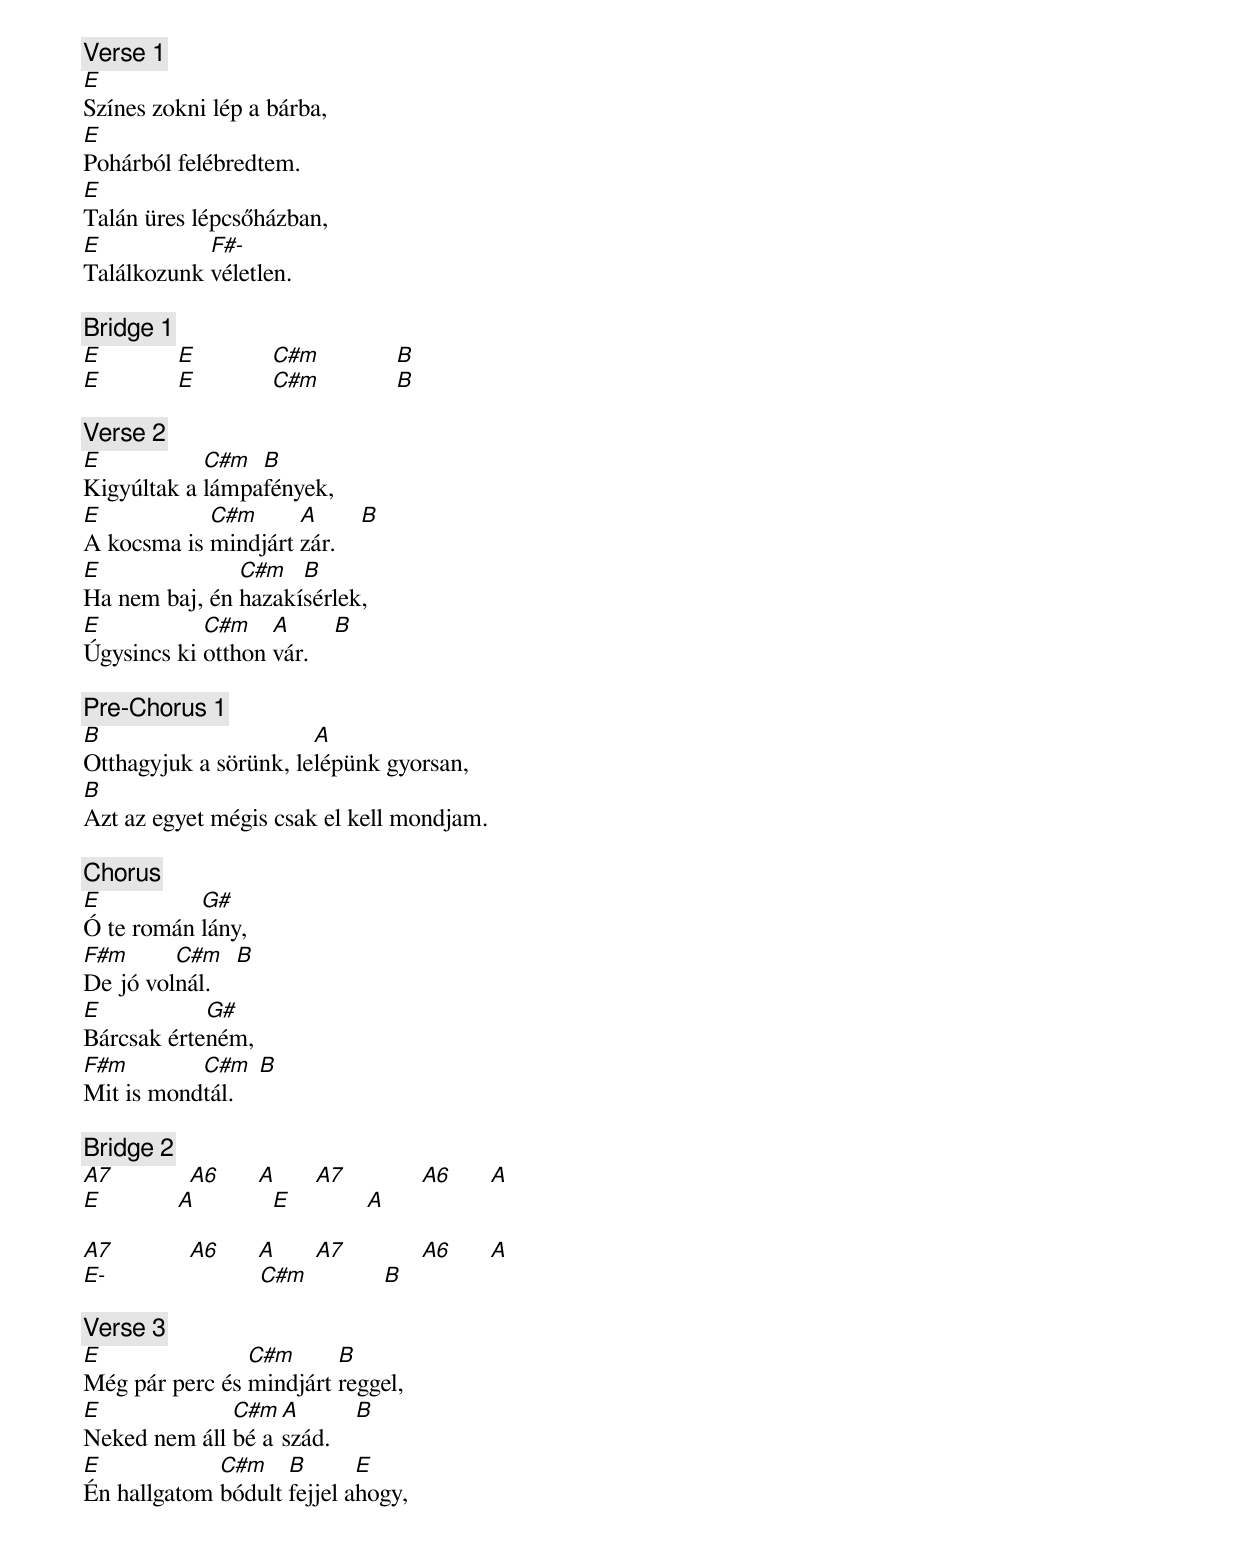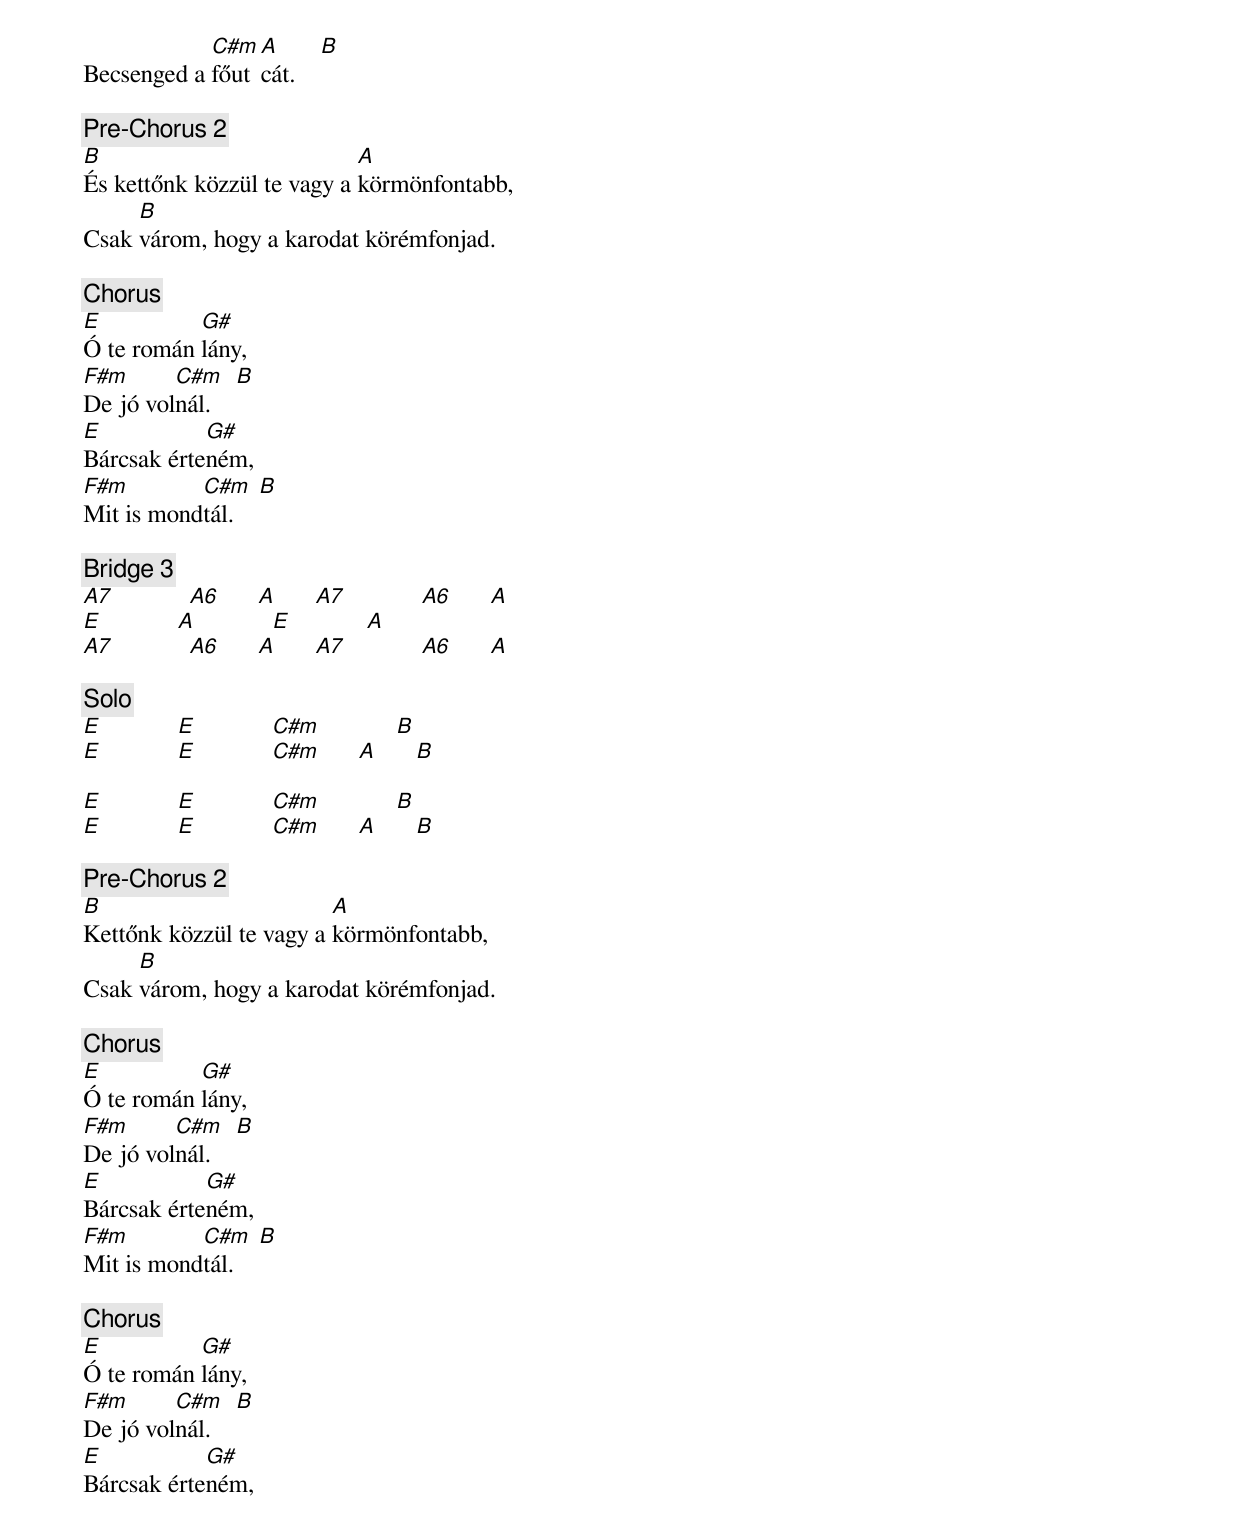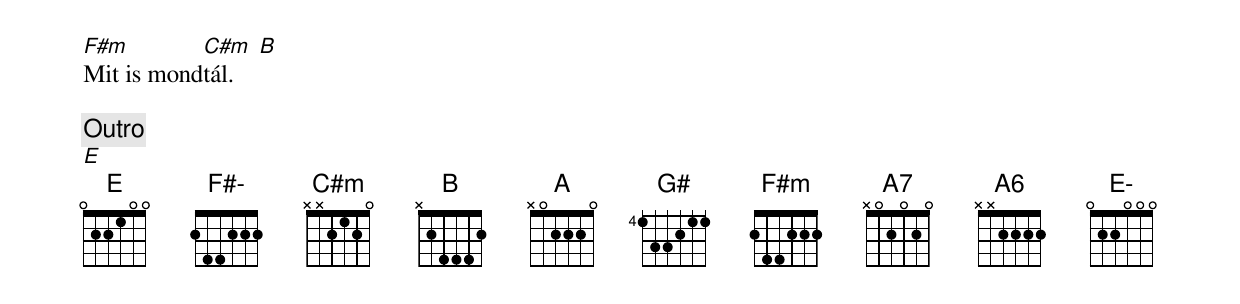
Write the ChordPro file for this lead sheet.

{c: Verse 1}
[E]Színes zokni lép a bárba,
[E]Pohárból felébredtem.
[E]Talán üres lépcsőházban,
[E]Találkozunk [F#-]véletlen.

{c: Bridge 1}
[E]            [E]            [C#m]            [B]
[E]            [E]            [C#m]            [B]

{c: Verse 2}
[E]Kigyúltak a [C#m]lámpa[B]fények,
[E]A kocsma is [C#m]mindjárt [A]zár.    [B]
[E]Ha nem baj, én [C#m]hazakí[B]sérlek,
[E]Úgysincs ki [C#m]otthon [A]vár.    [B]

{c: Pre-Chorus 1}
[B]Otthagyjuk a sörünk, le[A]lépünk gyorsan,
[B]Azt az egyet mégis csak el kell mondjam.

{c: Chorus}
[E]Ó te román [G#]lány,
[F#m]De jó vol[C#m]nál.    [B]
[E]Bárcsak érte[G#]ném,
[F#m]Mit is mond[C#m]tál.    [B]

{c: Bridge 2}
[A7]            [A6]      [A]      [A7]            [A6]      [A]
[E]            [A]            [E]            [A]

[A7]            [A6]      [A]      [A7]            [A6]      [A]
[E-]                        [C#m]            [B]

{c: Verse 3}
[E]Még pár perc és [C#m]mindjárt [B]reggel,
[E]Neked nem áll [C#m]bé a [A]szád.    [B]
[E]Én hallgatom [C#m]bódult [B]fejjel a[E]hogy,
Becsenged a [C#m]főut[A]cát.    [B]

{c: Pre-Chorus 2}
[B]És kettőnk közzül te vagy a [A]körmönfontabb,
Csak [B]várom, hogy a karodat körémfonjad.

{c: Chorus}
[E]Ó te román [G#]lány,
[F#m]De jó vol[C#m]nál.    [B]
[E]Bárcsak érte[G#]ném,
[F#m]Mit is mond[C#m]tál.    [B]

{c: Bridge 3}
[A7]            [A6]      [A]      [A7]            [A6]      [A]
[E]            [A]            [E]            [A]
[A7]            [A6]      [A]      [A7]            [A6]      [A]

{c: Solo}
[E]            [E]            [C#m]            [B]
[E]            [E]            [C#m]      [A]      [B]

[E]            [E]            [C#m]            [B]
[E]            [E]            [C#m]      [A]      [B]

{c: Pre-Chorus 2}
[B]Kettőnk közzül te vagy a [A]körmönfontabb,
Csak [B]várom, hogy a karodat körémfonjad.

{c: Chorus}
[E]Ó te román [G#]lány,
[F#m]De jó vol[C#m]nál.    [B]
[E]Bárcsak érte[G#]ném,
[F#m]Mit is mond[C#m]tál.    [B]

{c: Chorus}
[E]Ó te román [G#]lány,
[F#m]De jó vol[C#m]nál.    [B]
[E]Bárcsak érte[G#]ném,
[F#m]Mit is mond[C#m]tál.    [B]

{c: Outro}
[E]
